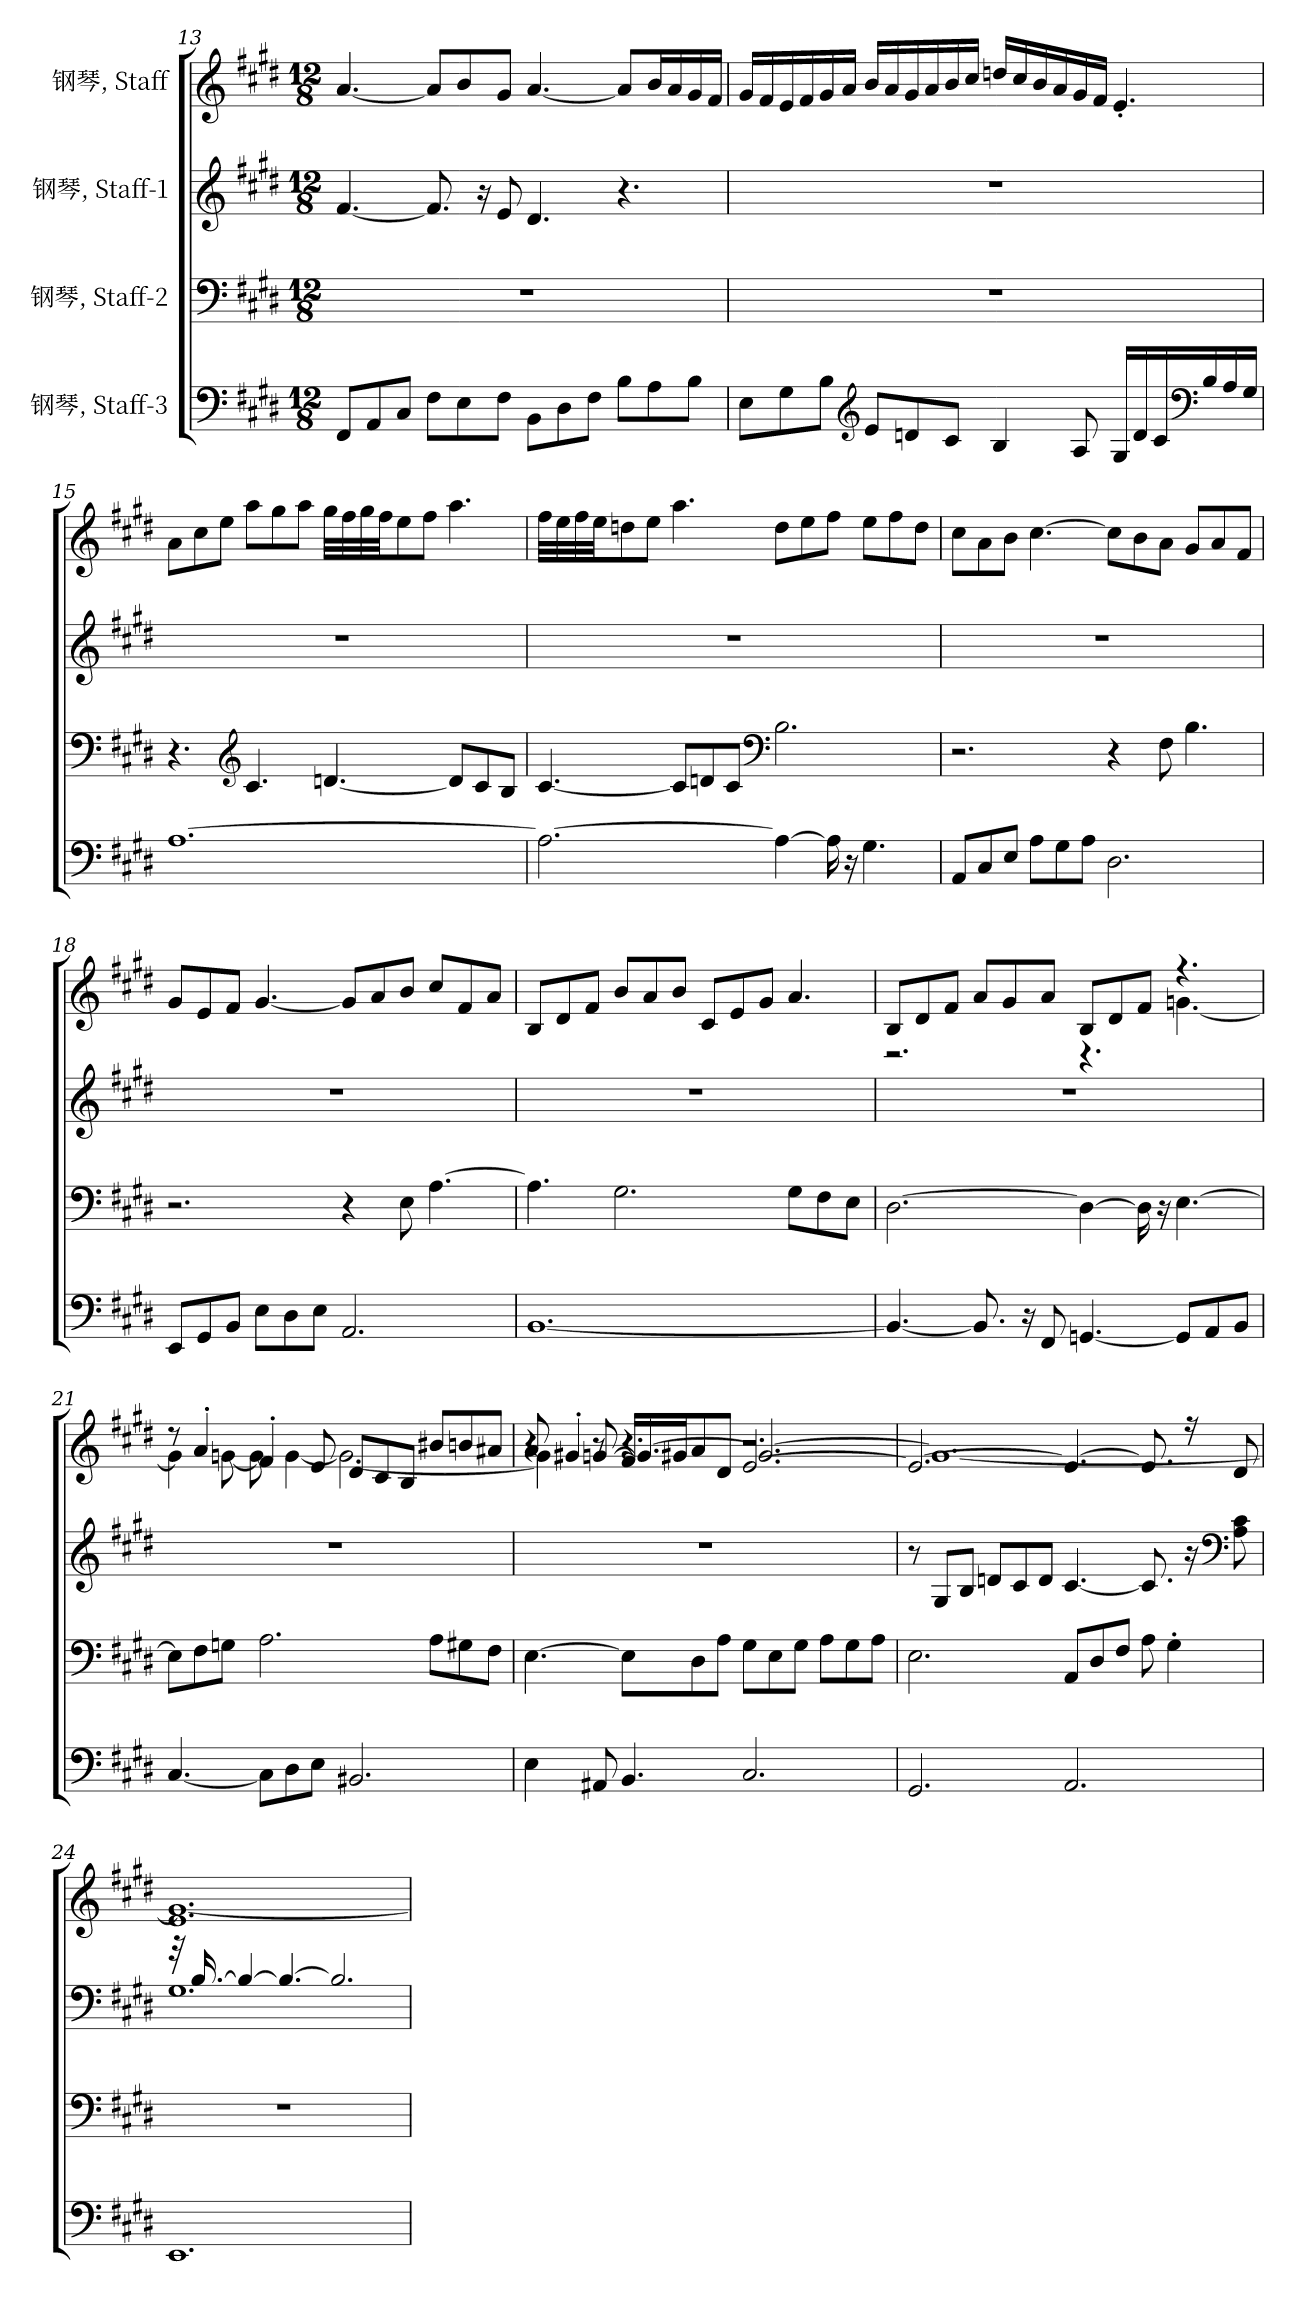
**kern	**kern	**kern	**kern
*part4	*part3	*part2	*part1
*staff4	*staff3	*staff2	*staff1
*I"钢琴, Staff-3	*I"钢琴, Staff-2	*I"钢琴, Staff-1	*I"钢琴, Staff
!!LO:PB:g=z
*clefF4	*clefF4	*clefG2	*clefG2
*k[f#c#g#d#]	*k[f#c#g#d#]	*k[f#c#g#d#]	*k[f#c#g#d#]
*M12/8	*M12/8	*M12/8	*M12/8
=13	=13	=13	=13
8FF#/L	1.r	[4.f#/	[4.a/
8AA/	.	.	.
8C#/J	.	.	.
8F#\L	.	8.f#/]	8a/L]
8E\	.	.	8b/
.	.	16r	.
8F#\J	.	8e/	8g#/J
8BB\L	.	4.d#/	[4.a/
8D#\	.	.	.
8F#\J	.	.	.
8B\L	.	4.r	8a/L]
8A\	.	.	16b/L
.	.	.	16a/
8B\J	.	.	16g#/
.	.	.	16f#/JJ
=14	=14	=14	=14
8E\L	1.r	1.r	16g#/LL
.	.	.	16f#/
8G#\	.	.	16e/
.	.	.	16f#/
8B\J	.	.	16g#/
.	.	.	16a/JJ
*clefG2	*	*	*
8e/L	.	.	16b/LL
.	.	.	16a/
8dn/	.	.	16g#/
.	.	.	16a/
8c#/J	.	.	16b/
.	.	.	16cc#/JJ
4B/	.	.	16ddn/LL
.	.	.	16cc#/
.	.	.	16b/
.	.	.	16a/
8A/	.	.	16g#/
.	.	.	16f#/JJ
16G#/LL	.	.	4.e'/
16d/	.	.	.
16c#/	.	.	.
*clefF4	*	*	*
16B/	.	.	.
16A/	.	.	.
16G#/JJ	.	.	.
!!LO:LB:g=z
=15	=15	=15	=15
[1.A	4.r	1.r	8a\L
.	.	.	8cc#\
.	.	.	8ee\J
*	*clefG2	*	*
.	4.c#/	.	8aa\L
.	.	.	8gg#\
.	.	.	8aa\J
.	[4.dn/	.	32gg#\LLL
.	.	.	32ff#\
.	.	.	32gg#\
.	.	.	32ff#\JJ
.	.	.	8ee\
.	.	.	8ff#\J
.	8d/L]	.	4.aa\
.	8c#/	.	.
.	8B/J	.	.
=16	=16	=16	=16
2.A\_	[4.c#/	1.r	32ff#\LLL
.	.	.	32ee\
.	.	.	32ff#\
.	.	.	32ee\JJ
.	.	.	8ddn\
.	.	.	8ee\J
.	8c#/L]	.	4.aa\
.	8dn/	.	.
.	8c#/J	.	.
*	*clefF4	*	*
4A\_	2.B\	.	8dd\L
.	.	.	8ee\
16A\]	.	.	8ff#\J
16r	.	.	.
4.G#\	.	.	8ee\L
.	.	.	8ff#\
.	.	.	8dd\J
!!LO:LB:g=z
=17	=17	=17	=17
8AA/L	2.r	1.r	8cc#\L
8C#/	.	.	8a\
8E/J	.	.	8b\J
8A\L	.	.	[4.cc#\
8G#\	.	.	.
8A\J	.	.	.
2.D#\	4r	.	8cc#\L]
.	.	.	8b\
.	8F#\	.	8a\J
.	4.B\	.	8g#/L
.	.	.	8a/
.	.	.	8f#/J
=18	=18	=18	=18
8EE/L	2.r	1.r	8g#/L
8GG#/	.	.	8e/
8BB/J	.	.	8f#/J
8E\L	.	.	[4.g#/
8D#\	.	.	.
8E\J	.	.	.
2.AA/	4r	.	8g#/L]
.	.	.	8a/
.	8E\	.	8b/J
.	[4.A\	.	8cc#/L
.	.	.	8f#/
.	.	.	8a/J
=19	=19	=19	=19
[1.BB	4.A\]	1.r	8B/L
.	.	.	8d#/
.	.	.	8f#/J
.	2.G#\	.	8b/L
.	.	.	8a/
.	.	.	8b/J
.	.	.	8c#/L
.	.	.	8e/
.	.	.	8g#/J
.	8G#\L	.	4.a/
.	8F#\	.	.
.	8E\J	.	.
!!LO:PB:g=z
=20	=20	=20	=20
*	*	*	*^
4.BB/_	[2.D#\	1.r	8B/L	2.r
.	.	.	8d#/	.
.	.	.	8f#/J	.
8.BB/]	.	.	8a/L	.
.	.	.	8g#/	.
16r	.	.	.	.
8FF#/	.	.	8a/J	.
[4.GGn/	4D#\_	.	8B/L	4.r
.	.	.	8d#/	.
.	16D#\]	.	8f#/J	.
.	16r	.	.	.
8GG/L]	[4.E\	.	4.r	[4.gn\
8AA/	.	.	.	.
8BB/J	.	.	.	.
=21	=21	=21	=21	=21
[4.C#/	8E\L]	1.r	8r	4g\]
.	8F#\	.	4a'/	.
.	8Gn\J	.	.	[8gn\
8C#\L]	2.A\	.	4f#'/	8g\]
8D#\	.	.	.	[4g\
8E\J	.	.	8e/	.
2.BB#X/	.	.	8d#/L	2.g\_
.	.	.	8c#/	.
.	.	.	8B/J	.
.	8A\L	.	8b#X/L	.
.	8G#X\	.	8bn/	.
.	8F#\J	.	8a#X/J	.
!!LO:LB:g=z
=22	=22	=22	=22	=22
*	*	*	*	*^
4E\	[4.E\	1.r	8a/	4g\]	4r
.	.	.	4g#X'/	.	.
8AA#X/	.	.	.	8r	[8gn/
4.BB/	8E\L]	.	16f#/LL	4.r	4.g/_
.	.	.	16g#X/J	.	.
.	8D#\	.	8a/	.	.
.	8A\J	.	8d#/J	.	.
2.C#/	8G#\L	.	[2.e/	2.r	2.g/_
.	8E\	.	.	.	.
.	8G#\J	.	.	.	.
.	8A\L	.	.	.	.
.	8G#\	.	.	.	.
.	8A\J	.	.	.	.
*	*	*	*	*v	*v
=23	=23	=23	=23	=23
2.GG#/	2.E\	8r	2.e/_	1.g_
.	.	8G#/L	.	.
.	.	8B/J	.	.
.	.	8dn/L	.	.
.	.	8c#/	.	.
.	.	8d/J	.	.
*	*	*	*MM72	*
2.AA/	8AA/L	[4.c#/	4.e/_	.
.	8D#/	.	.	.
.	8F#/J	.	.	.
*	*	*	*MM66	*
.	8A\	8.c#/]	8.e/]	.
.	4G#'\	.	.	.
*	*	*	*MM63	*
.	.	16r	16r	.
*	*	*clefF4	*	*
*	*	*	*MM62	*
.	.	8A\ 8c#\	8d#/	.
!!LO:LB:g=z	!!
=24	=24	=24	=24	=24
*	*	*	*MM60	*
*	*	*^	*	*
1.EE	1.r	32r	1.G#	1.e	1.g_
.	.	[16.B/	.	.	.
.	.	4B/_	.	.	.
.	.	4.B/_	.	.	.
.	.	2.B/]	.	.	.
*	*	*v	*v	*	*
*	*	*	*v	*v
=	=	=	=
*-	*-	*-	*-
